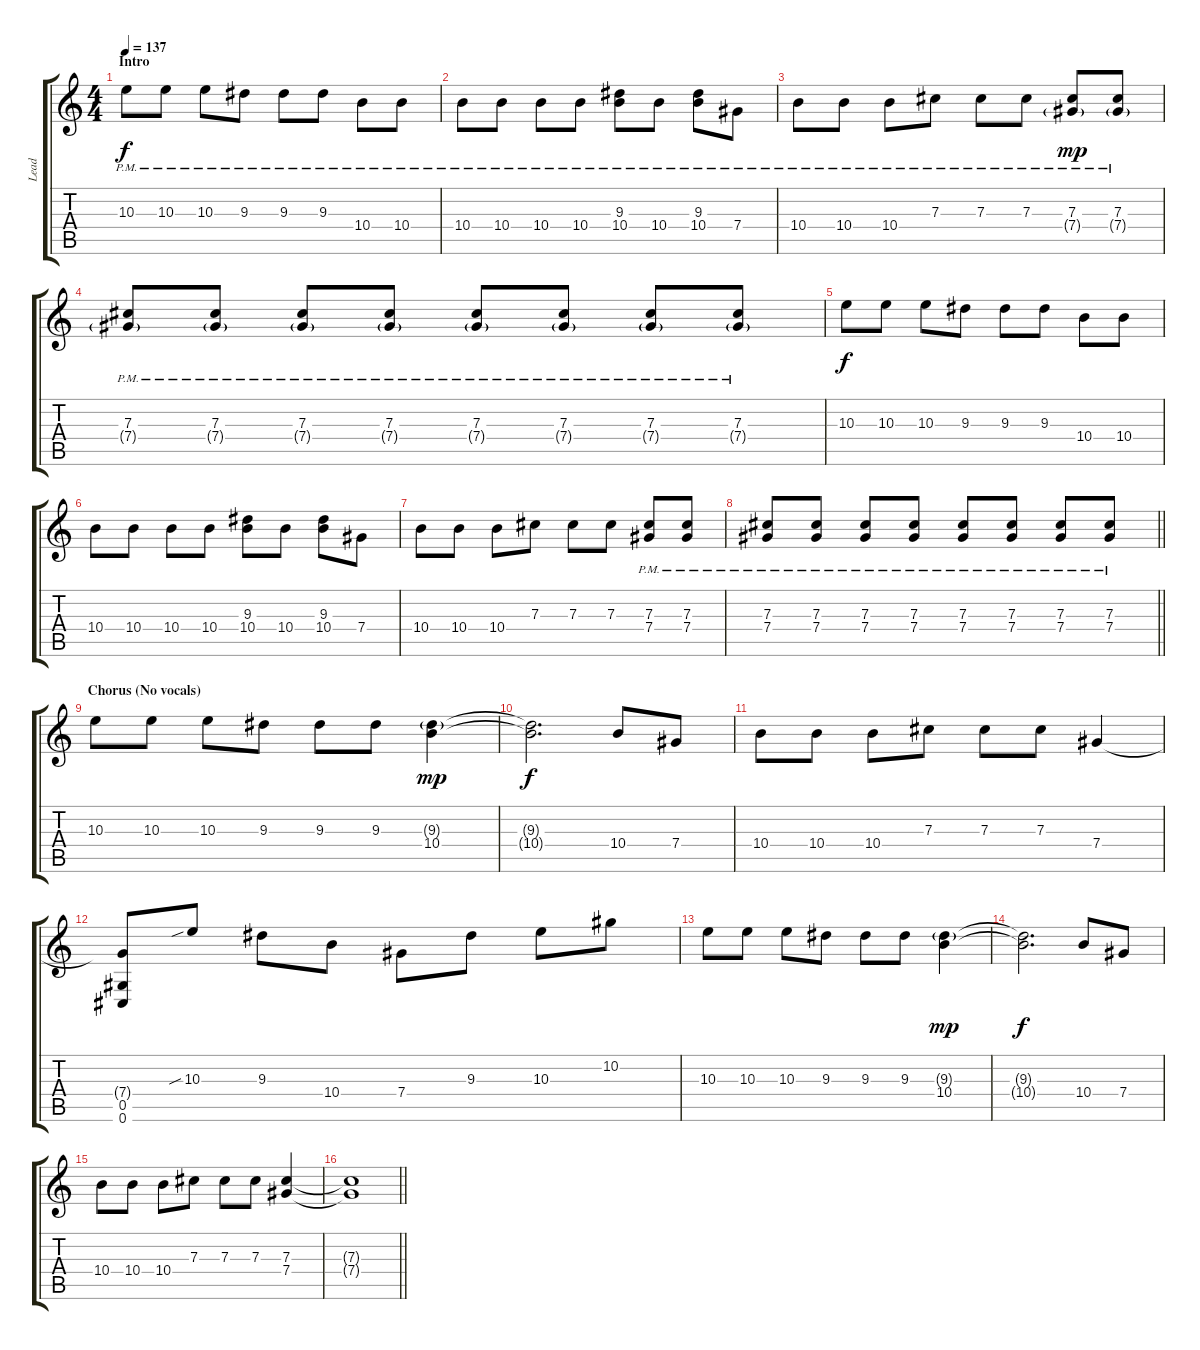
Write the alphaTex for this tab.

\track ("Lead" "Lead") {instrument distortionguitar}
\staff {score tabs}
\tuning (Eb4 Bb3 Gb3 Db3 Ab2 Db2) {hide}
\ts (4 4)
\section ("" "Intro")
\tempo 137
\clef g2
\ks c
10.3{pm}.8{dy f instrument distortionguitar} 10.3{pm}.8 10.3{pm}.8 9.3{pm}.8 9.3{pm}.8 9.3{pm}.8 10.4{pm}.8 10.4{pm}.8 |
10.4{pm}.8 10.4{pm}.8 10.4{pm}.8 10.4{pm}.8 (9.3{pm} 10.4{pm}).8 10.4{pm}.8 (9.3{pm} 10.4{pm}).8 7.4{pm}.8 |
10.4{pm}.8 10.4{pm}.8 10.4{pm}.8 7.3{pm}.8 7.3{pm}.8 7.3{pm}.8 (7.3{pm} 7.4{g pm}).8{dy mp} (7.3{pm} 7.4{g pm}).8 |
(7.3{pm} 7.4{g pm}).8 (7.3{pm} 7.4{g pm}).8 (7.3{pm} 7.4{g pm}).8 (7.3{pm} 7.4{g pm}).8 (7.3{pm} 7.4{g pm}).8 (7.3{pm} 7.4{g pm}).8 (7.3{pm} 7.4{g pm}).8 (7.3{pm} 7.4{g}).8 |
10.3.8{dy f} 10.3.8 10.3.8 9.3.8 9.3.8 9.3.8 10.4.8 10.4.8 |
10.4.8 10.4.8 10.4.8 10.4.8 (9.3 10.4).8 10.4.8 (9.3 10.4).8 7.4.8 |
10.4.8 10.4.8 10.4.8 7.3.8 7.3.8 7.3.8 (7.3{pm} 7.4{pm}).8 (7.3{pm} 7.4{pm}).8 |
\barLineRight lightlight
(7.3{pm} 7.4{pm}).8 (7.3{pm} 7.4{pm}).8 (7.3{pm} 7.4{pm}).8 (7.3{pm} 7.4{pm}).8 (7.3{pm} 7.4{pm}).8 (7.3{pm} 7.4{pm}).8 (7.3{pm} 7.4{pm}).8 (7.3{pm} 7.4{pm}).8 |
\section ("" "Chorus (No vocals)")
10.3.8 10.3.8 10.3.8 9.3.8 9.3.8 9.3.8 (9.3{g} 10.4).4{dy mp} |
(9.3{t} 10.4{t}).2{d dy f} 10.4.8 7.4.8 |
10.4.8 10.4.8 10.4.8 7.3.8 7.3.8 7.3.8 7.4.4 |
(7.4{t} 0.5 0.6).8 10.3{sib}.8 9.3.8 10.4.8 7.4.8 9.3.8 10.3.8 10.2.8 |
10.3.8 10.3.8 10.3.8 9.3.8 9.3.8 9.3.8 (9.3{g} 10.4).4{dy mp} |
(9.3{t} 10.4{t}).2{d dy f} 10.4.8 7.4.8 |
10.4.8 10.4.8 10.4.8 7.3.8 7.3.8 7.3.8 (7.3 7.4).4 |
\barLineRight lightlight
(7.3{t} 7.4{t}).1
